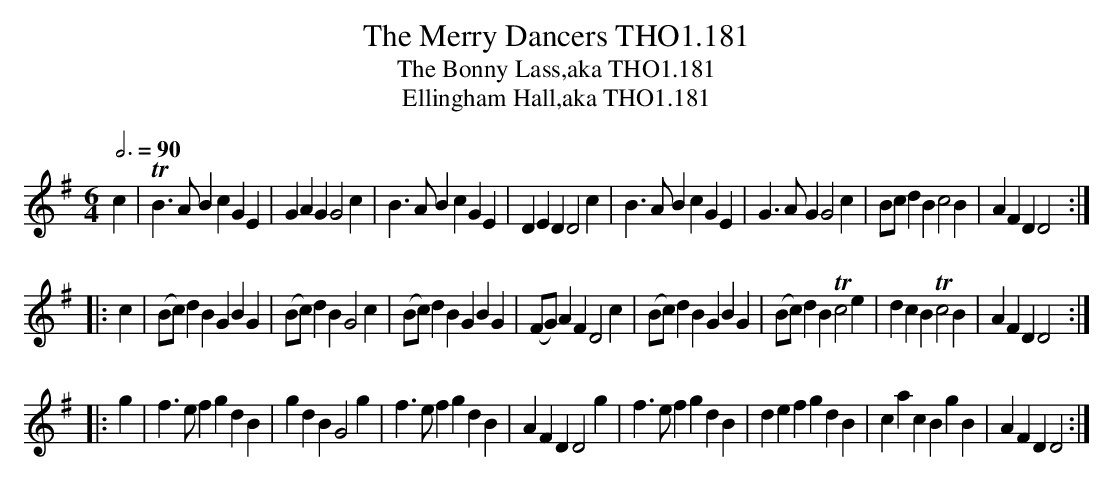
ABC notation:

X:1
T:Merry Dancers THO1.181, The
T:Bonny Lass,aka THO1.181, The
T:Ellingham Hall,aka THO1.181
M:6/4
L:1/4
Q:3/4=90
K:G
c|TB3/ A/ BcGE|GAG G2 c|B3/ A/ BcGE|DED D2 c|\
B3/ A/ BcGE|G3/ A/G G2 c|B/c/ dB c2 B|AFD D2:|
|:c|(B/c/)dBGBG|(B/c/)dB G2 c|(B/c/)dBGBG|(F/G/)AF D2 c|\
(B/c/)dBGBG|(B/c/)dB Tc2 e|dcB Tc2 B|AFD D2:|
|:g|f3/ e/ fgdB|gdB G2 g|f3/ e/ fgdB|AFD D2 g|\
f3/ e/ fgdB|def gdB|cac BgB|AFD D2:|
